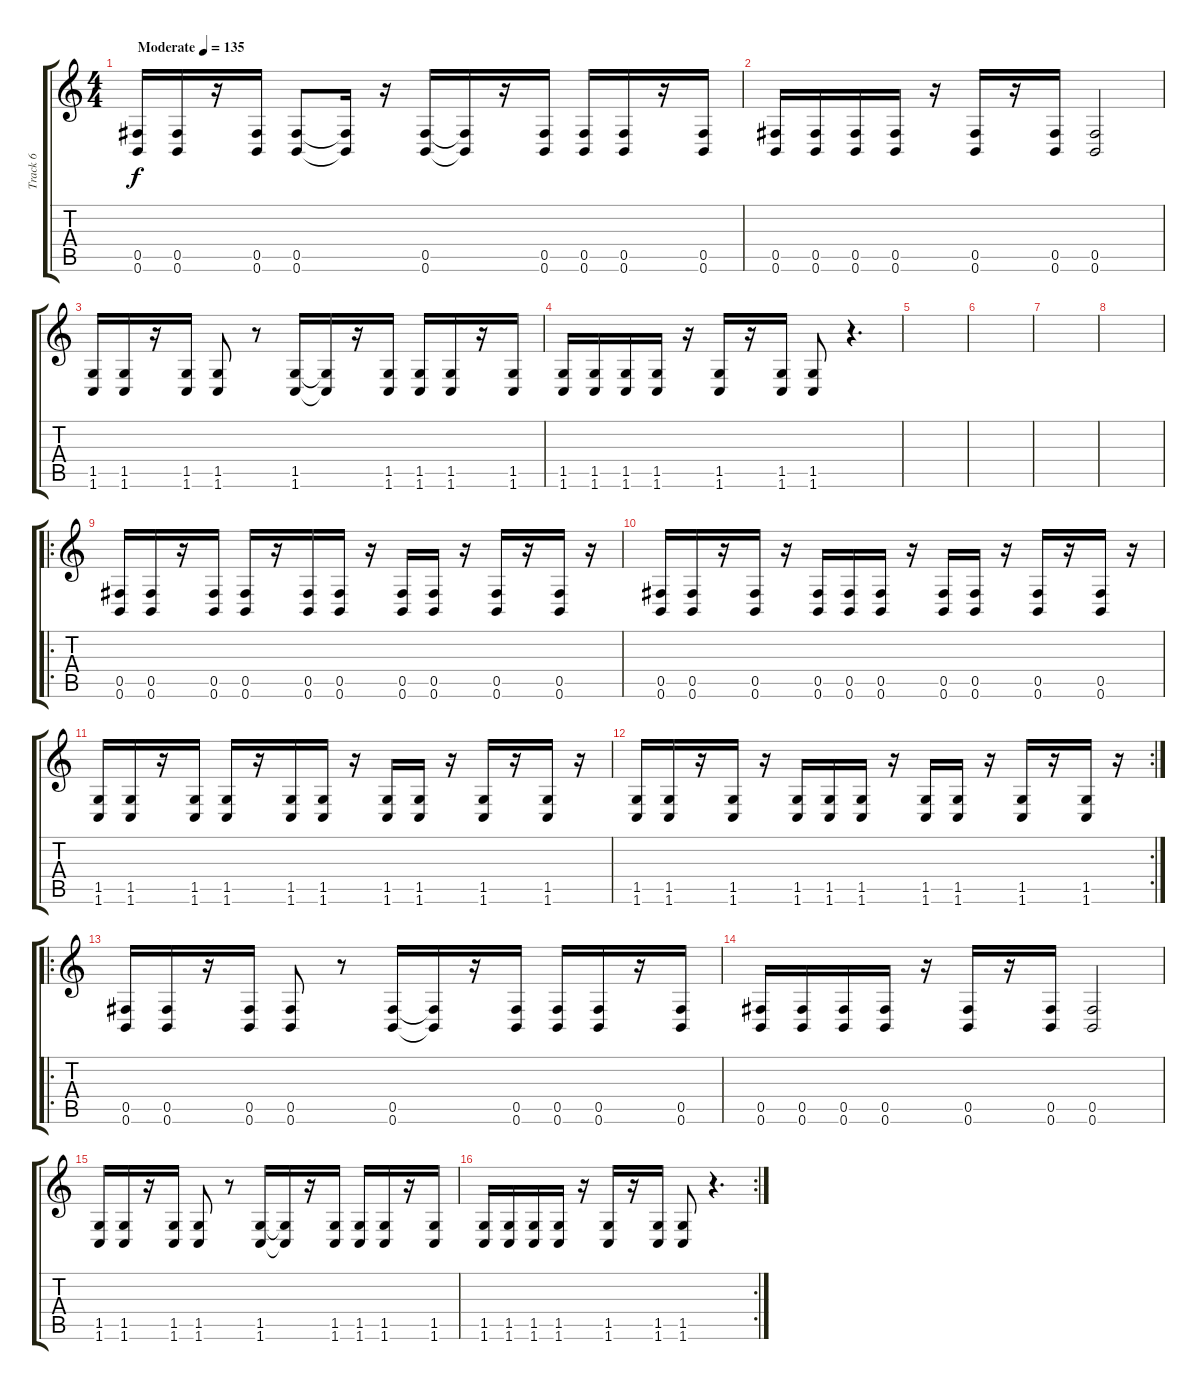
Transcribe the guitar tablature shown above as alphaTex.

\track ("Track 6" "Track 6") {instrument overdrivenguitar}
\staff {score tabs}
\tuning (Db4 Ab3 E3 B2 Gb2 B1) {hide}
\ts (4 4)
\tempo (135 "Moderate")
\clef g2
\ks c
(0.5 0.6).16{dy f instrument overdrivenguitar} (0.5 0.6).16 r.16 (0.5 0.6).16 (0.5 0.6).8 (0.5{t} 0.6{t}).16 r.16 (0.5 0.6).16 (0.5{t} 0.6{t}).16 r.16 (0.5 0.6).16 (0.5 0.6).16 (0.5 0.6).16 r.16 (0.5 0.6).16 |
(0.5 0.6).16 (0.5 0.6).16 (0.5 0.6).16 (0.5 0.6).16 r.16 (0.5 0.6).16 r.16 (0.5 0.6).16 (0.5 0.6).2 |
(1.5 1.6).16 (1.5 1.6).16 r.16 (1.5 1.6).16 (1.5 1.6).8 r.8 (1.5 1.6).16 (1.5{t} 1.6{t}).16 r.16 (1.5 1.6).16 (1.5 1.6).16 (1.5 1.6).16 r.16 (1.5 1.6).16 |
(1.5 1.6).16 (1.5 1.6).16 (1.5 1.6).16 (1.5 1.6).16 r.16 (1.5 1.6).16 r.16 (1.5 1.6).16 (1.5 1.6).8 r.4{d} |
|
|
|
|
\ro
(0.5 0.6).16 (0.5 0.6).16 r.16 (0.5 0.6).16 (0.5 0.6).16 r.16 (0.5 0.6).16 (0.5 0.6).16 r.16 (0.5 0.6).16 (0.5 0.6).16 r.16 (0.5 0.6).16 r.16 (0.5 0.6).16 r.16 |
(0.5 0.6).16 (0.5 0.6).16 r.16 (0.5 0.6).16 r.16 (0.5 0.6).16 (0.5 0.6).16 (0.5 0.6).16 r.16 (0.5 0.6).16 (0.5 0.6).16 r.16 (0.5 0.6).16 r.16 (0.5 0.6).16 r.16 |
(1.5 1.6).16 (1.5 1.6).16 r.16 (1.5 1.6).16 (1.5 1.6).16 r.16 (1.5 1.6).16 (1.5 1.6).16 r.16 (1.5 1.6).16 (1.5 1.6).16 r.16 (1.5 1.6).16 r.16 (1.5 1.6).16 r.16 |
\rc 2
(1.5 1.6).16 (1.5 1.6).16 r.16 (1.5 1.6).16 r.16 (1.5 1.6).16 (1.5 1.6).16 (1.5 1.6).16 r.16 (1.5 1.6).16 (1.5 1.6).16 r.16 (1.5 1.6).16 r.16 (1.5 1.6).16 r.16 |
\ro
(0.5 0.6).16 (0.5 0.6).16 r.16 (0.5 0.6).16 (0.5 0.6).8 r.8 (0.5 0.6).16 (0.5{t} 0.6{t}).16 r.16 (0.5 0.6).16 (0.5 0.6).16 (0.5 0.6).16 r.16 (0.5 0.6).16 |
(0.5 0.6).16 (0.5 0.6).16 (0.5 0.6).16 (0.5 0.6).16 r.16 (0.5 0.6).16 r.16 (0.5 0.6).16 (0.5 0.6).2 |
(1.5 1.6).16 (1.5 1.6).16 r.16 (1.5 1.6).16 (1.5 1.6).8 r.8 (1.5 1.6).16 (1.5{t} 1.6{t}).16 r.16 (1.5 1.6).16 (1.5 1.6).16 (1.5 1.6).16 r.16 (1.5 1.6).16 |
\rc 2
(1.5 1.6).16 (1.5 1.6).16 (1.5 1.6).16 (1.5 1.6).16 r.16 (1.5 1.6).16 r.16 (1.5 1.6).16 (1.5 1.6).8 r.4{d}
